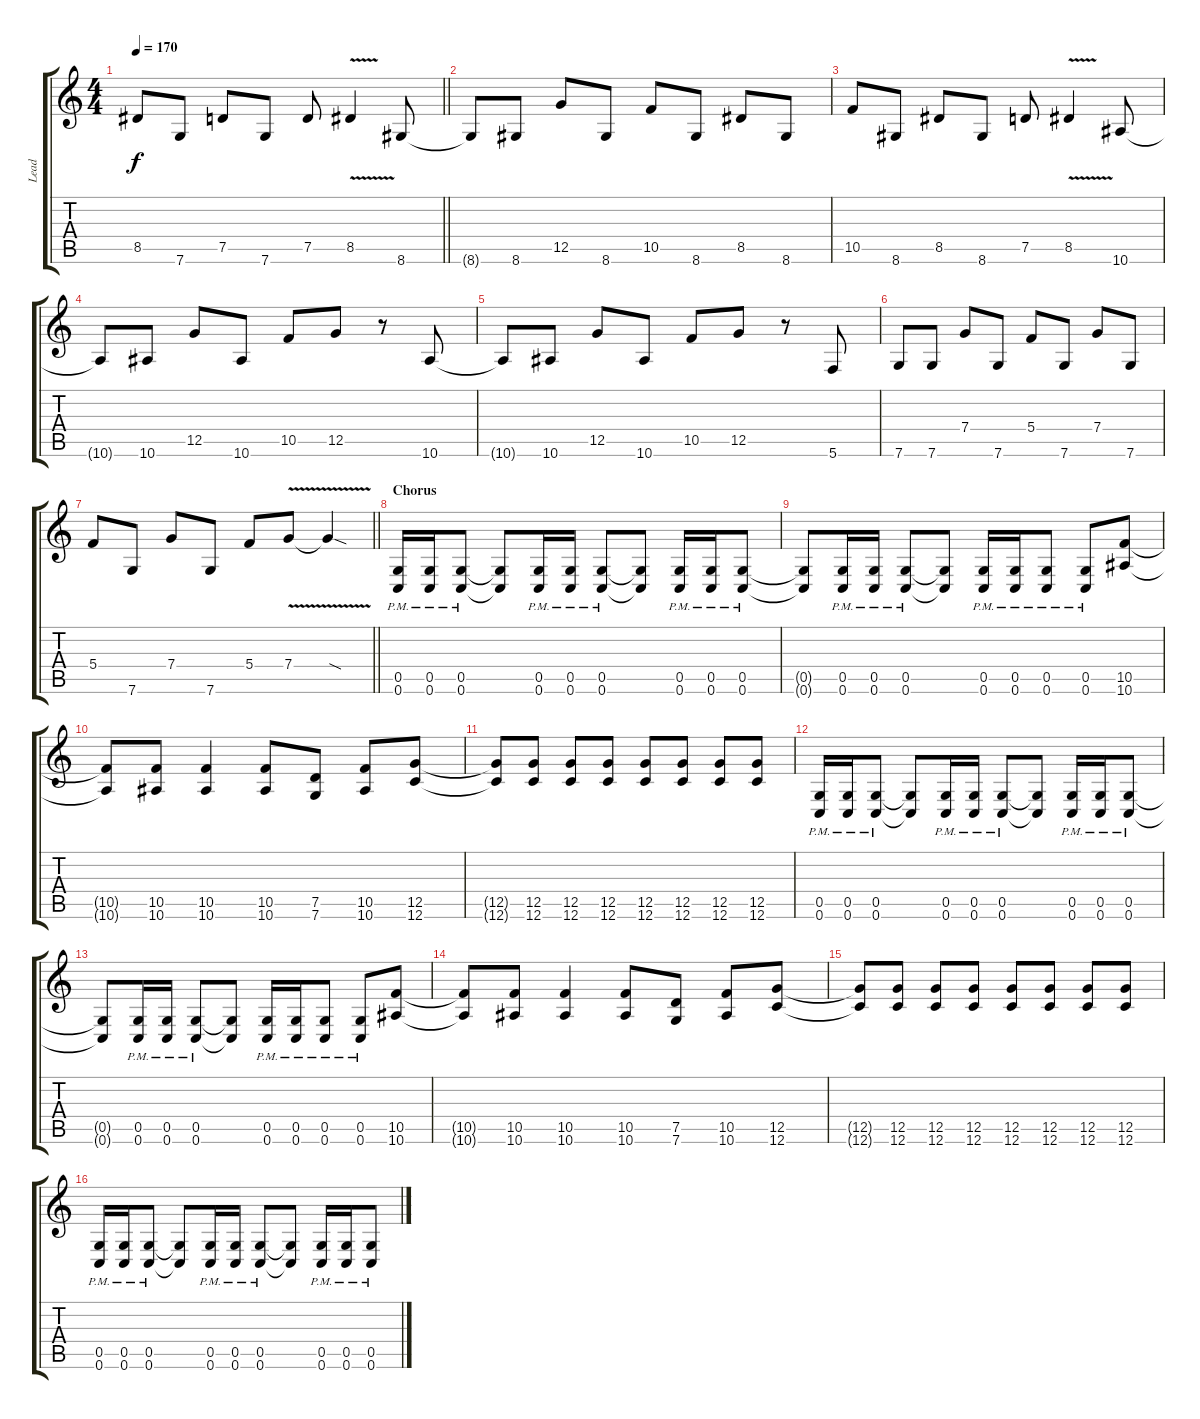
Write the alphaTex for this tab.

\track ("Lead" "Lead") {instrument distortionguitar}
\staff {score tabs}
\tuning (D4 A3 F3 C3 G2 C2) {hide}
\ts (4 4)
\tempo 170
\clef g2
\barLineRight lightlight
\ks c
8.5.8{dy f} 7.6.8 7.5.8 7.6.8 7.5.8 8.5{v}.4 8.6.8 |
8.6{t}.8 8.6.8 12.5.8 8.6.8 10.5.8 8.6.8 8.5.8 8.6.8 |
10.5.8 8.6.8 8.5.8 8.6.8 7.5.8 8.5{v}.4 10.6.8 |
10.6{t}.8 10.6.8 12.5.8 10.6.8 10.5.8 12.5.8 r.8 10.6.8 |
10.6{t}.8 10.6.8 12.5.8 10.6.8 10.5.8 12.5.8 r.8 5.6.8 |
7.6.8 7.6.8 7.4.8 7.6.8 5.4.8 7.6.8 7.4.8 7.6.8 |
\barLineRight lightlight
5.4.8 7.6.8 7.4.8 7.6.8 5.4.8 7.4{v}.8 7.4{sod t}.4 |
\section ("" "Chorus")
(0.5{pm} 0.6{pm}).16{instrument distortionguitar} (0.5{pm} 0.6{pm}).16 (0.5{pm} 0.6{pm}).8 (0.5{t} 0.6{t}).8 (0.5{pm} 0.6{pm}).16 (0.5{pm} 0.6{pm}).16 (0.5{pm} 0.6{pm}).8 (0.5{t} 0.6{t}).8 (0.5{pm} 0.6{pm}).16 (0.5{pm} 0.6{pm}).16 (0.5{pm} 0.6{pm}).8 |
(0.5{t} 0.6{t}).8 (0.5{pm} 0.6{pm}).16 (0.5{pm} 0.6{pm}).16 (0.5{pm} 0.6{pm}).8 (0.5{t} 0.6{t}).8 (0.5{pm} 0.6{pm}).16 (0.5{pm} 0.6{pm}).16 (0.5{pm} 0.6{pm}).8 (0.5{pm} 0.6{pm}).8 (10.5 10.6).8 |
(10.5{t} 10.6{t}).8 (10.5 10.6).8 (10.5 10.6).4 (10.5 10.6).8 (7.5 7.6).8 (10.5 10.6).8 (12.5 12.6).8 |
(12.5{t} 12.6{t}).8 (12.5 12.6).8 (12.5 12.6).8 (12.5 12.6).8 (12.5 12.6).8 (12.5 12.6).8 (12.5 12.6).8 (12.5 12.6).8 |
(0.5{pm} 0.6{pm}).16{instrument distortionguitar} (0.5{pm} 0.6{pm}).16 (0.5{pm} 0.6{pm}).8 (0.5{t} 0.6{t}).8 (0.5{pm} 0.6{pm}).16 (0.5{pm} 0.6{pm}).16 (0.5{pm} 0.6{pm}).8 (0.5{t} 0.6{t}).8 (0.5{pm} 0.6{pm}).16 (0.5{pm} 0.6{pm}).16 (0.5{pm} 0.6{pm}).8 |
(0.5{t} 0.6{t}).8 (0.5{pm} 0.6{pm}).16 (0.5{pm} 0.6{pm}).16 (0.5{pm} 0.6{pm}).8 (0.5{t} 0.6{t}).8 (0.5{pm} 0.6{pm}).16 (0.5{pm} 0.6{pm}).16 (0.5{pm} 0.6{pm}).8 (0.5{pm} 0.6{pm}).8 (10.5 10.6).8 |
(10.5{t} 10.6{t}).8 (10.5 10.6).8 (10.5 10.6).4 (10.5 10.6).8 (7.5 7.6).8 (10.5 10.6).8 (12.5 12.6).8 |
(12.5{t} 12.6{t}).8 (12.5 12.6).8 (12.5 12.6).8 (12.5 12.6).8 (12.5 12.6).8 (12.5 12.6).8 (12.5 12.6).8 (12.5 12.6).8 |
(0.5{pm} 0.6{pm}).16{instrument distortionguitar} (0.5{pm} 0.6{pm}).16 (0.5{pm} 0.6{pm}).8 (0.5{t} 0.6{t}).8 (0.5{pm} 0.6{pm}).16 (0.5{pm} 0.6{pm}).16 (0.5{pm} 0.6{pm}).8 (0.5{t} 0.6{t}).8 (0.5{pm} 0.6{pm}).16 (0.5{pm} 0.6{pm}).16 (0.5{pm} 0.6{pm}).8
